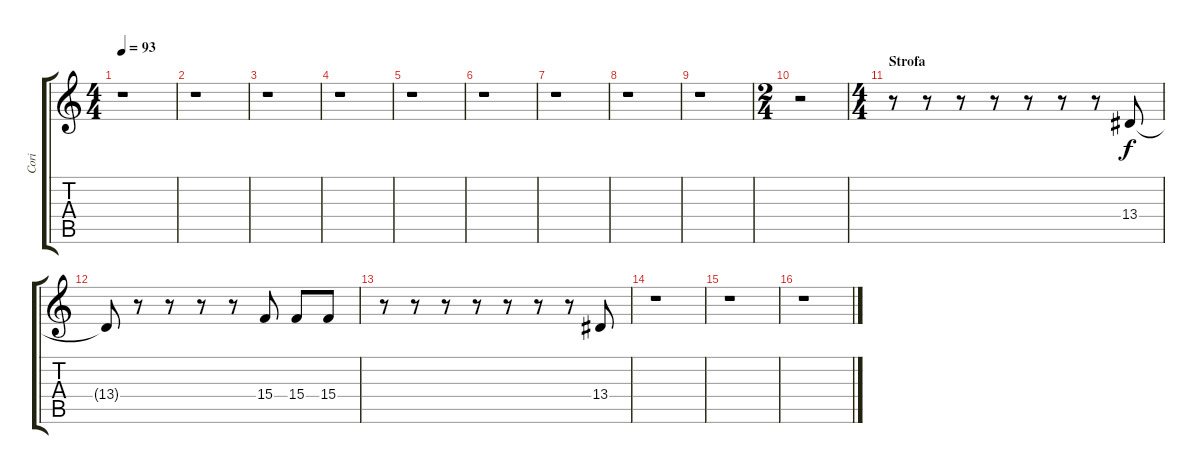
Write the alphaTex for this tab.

\track ("Cori" "Cori") {instrument lead2sawtooth}
\staff {score tabs}
\tuning (E4 B3 G3 D3 A2 E2) {hide}
\ts (4 4)
\tempo 93
\clef g2
\ks c
r.1{dy f instrument lead2sawtooth} |
r.1 |
r.1 |
r.1 |
r.1 |
r.1 |
r.1 |
r.1 |
r.1 |
\ts (2 4)
r.2 |
\ts (4 4)
\section ("" "Strofa")
r.8 r.8 r.8 r.8 r.8 r.8 r.8 13.4.8 |
13.4{t}.8 r.8 r.8 r.8 r.8 15.4.8 15.4.8 15.4.8 |
r.8 r.8 r.8 r.8 r.8 r.8 r.8 13.4.8 |
r.1 |
r.1 |
r.1
